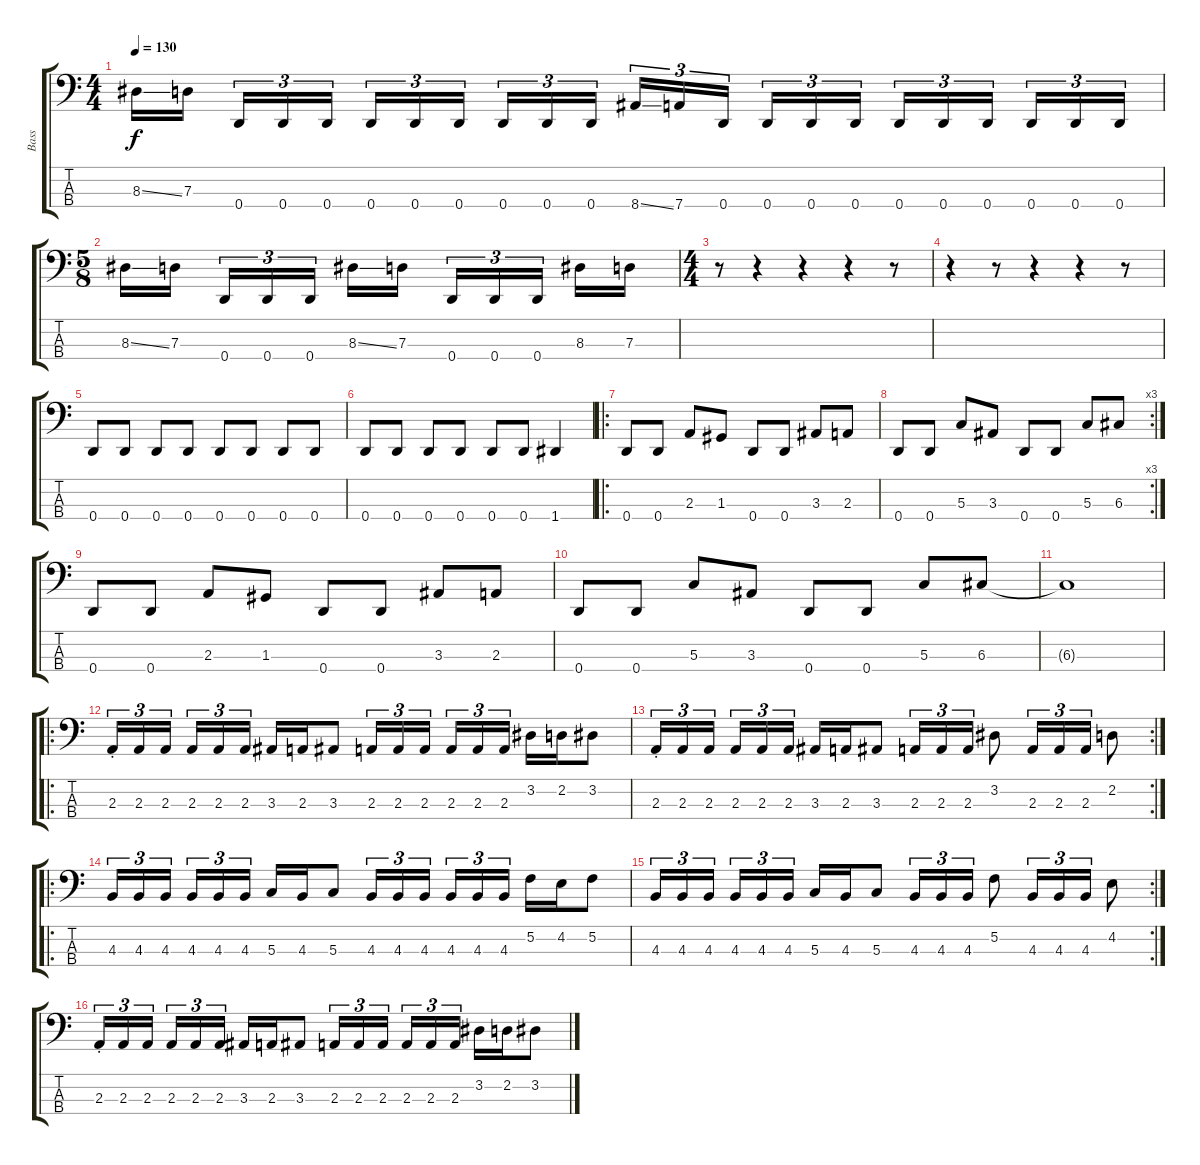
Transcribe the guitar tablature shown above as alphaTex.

\track ("Bass" "Bass") {instrument electricbasspick}
\staff {score tabs}
\tuning (F2 C2 G1 D1) {hide}
\ts (4 4)
\tempo 130
\clef f4
\ks c
8.3{ss}.16{dy f} 7.3.16 0.4.16{tu (3 2)} 0.4.16{tu (3 2)} 0.4.16{tu (3 2)} 0.4.16{tu (3 2)} 0.4.16{tu (3 2)} 0.4.16{tu (3 2)} 0.4.16{tu (3 2)} 0.4.16{tu (3 2)} 0.4.16{tu (3 2)} 8.4{ss}.16{tu (3 2)} 7.4.16{tu (3 2)} 0.4.16{tu (3 2)} 0.4.16{tu (3 2)} 0.4.16{tu (3 2)} 0.4.16{tu (3 2)} 0.4.16{tu (3 2)} 0.4.16{tu (3 2)} 0.4.16{tu (3 2)} 0.4.16{tu (3 2)} 0.4.16{tu (3 2)} 0.4.16{tu (3 2)} |
\ts (5 8)
8.3{ss}.16 7.3.16 0.4.16{tu (3 2)} 0.4.16{tu (3 2)} 0.4.16{tu (3 2)} 8.3{ss}.16 7.3.16 0.4.16{tu (3 2)} 0.4.16{tu (3 2)} 0.4.16{tu (3 2)} 8.3.16 7.3.16 |
\ts (4 4)
r.8 r.4 r.4 r.4 r.8 |
r.4 r.8 r.4 r.4 r.8 |
0.4.8 0.4.8 0.4.8 0.4.8 0.4.8 0.4.8 0.4.8 0.4.8 |
0.4.8 0.4.8 0.4.8 0.4.8 0.4.8 0.4.8 1.4.4 |
\ro
0.4.8 0.4.8 2.3.8 1.3.8 0.4.8 0.4.8 3.3.8 2.3.8 |
\rc 3
0.4.8 0.4.8 5.3.8 3.3.8 0.4.8 0.4.8 5.3.8 6.3.8 |
0.4.8 0.4.8 2.3.8 1.3.8 0.4.8 0.4.8 3.3.8 2.3.8 |
0.4.8 0.4.8 5.3.8 3.3.8 0.4.8 0.4.8 5.3.8 6.3.8 |
6.3{t}.1 |
\ro
2.3{st}.16{tu (3 2)} 2.3.16{tu (3 2)} 2.3.16{tu (3 2)} 2.3.16{tu (3 2)} 2.3.16{tu (3 2)} 2.3.16{tu (3 2)} 3.3.16 2.3.16 3.3.8 2.3.16{tu (3 2)} 2.3.16{tu (3 2)} 2.3.16{tu (3 2)} 2.3.16{tu (3 2)} 2.3.16{tu (3 2)} 2.3.16{tu (3 2)} 3.2.16 2.2.16 3.2.8 |
\rc 2
2.3{st}.16{tu (3 2)} 2.3.16{tu (3 2)} 2.3.16{tu (3 2)} 2.3.16{tu (3 2)} 2.3.16{tu (3 2)} 2.3.16{tu (3 2)} 3.3.16 2.3.16 3.3.8 2.3.16{tu (3 2)} 2.3.16{tu (3 2)} 2.3.16{tu (3 2)} 3.2.8 2.3.16{tu (3 2)} 2.3.16{tu (3 2)} 2.3.16{tu (3 2)} 2.2.8 |
\ro
4.3.16{tu (3 2)} 4.3.16{tu (3 2)} 4.3.16{tu (3 2)} 4.3.16{tu (3 2)} 4.3.16{tu (3 2)} 4.3.16{tu (3 2)} 5.3.16 4.3.16 5.3.8 4.3.16{tu (3 2)} 4.3.16{tu (3 2)} 4.3.16{tu (3 2)} 4.3.16{tu (3 2)} 4.3.16{tu (3 2)} 4.3.16{tu (3 2)} 5.2.16 4.2.16 5.2.8 |
\rc 2
4.3.16{tu (3 2)} 4.3.16{tu (3 2)} 4.3.16{tu (3 2)} 4.3.16{tu (3 2)} 4.3.16{tu (3 2)} 4.3.16{tu (3 2)} 5.3.16 4.3.16 5.3.8 4.3.16{tu (3 2)} 4.3.16{tu (3 2)} 4.3.16{tu (3 2)} 5.2.8 4.3.16{tu (3 2)} 4.3.16{tu (3 2)} 4.3.16{tu (3 2)} 4.2.8 |
2.3{st}.16{tu (3 2)} 2.3.16{tu (3 2)} 2.3.16{tu (3 2)} 2.3.16{tu (3 2)} 2.3.16{tu (3 2)} 2.3.16{tu (3 2)} 3.3.16 2.3.16 3.3.8 2.3.16{tu (3 2)} 2.3.16{tu (3 2)} 2.3.16{tu (3 2)} 2.3.16{tu (3 2)} 2.3.16{tu (3 2)} 2.3.16{tu (3 2)} 3.2.16 2.2.16 3.2.8
